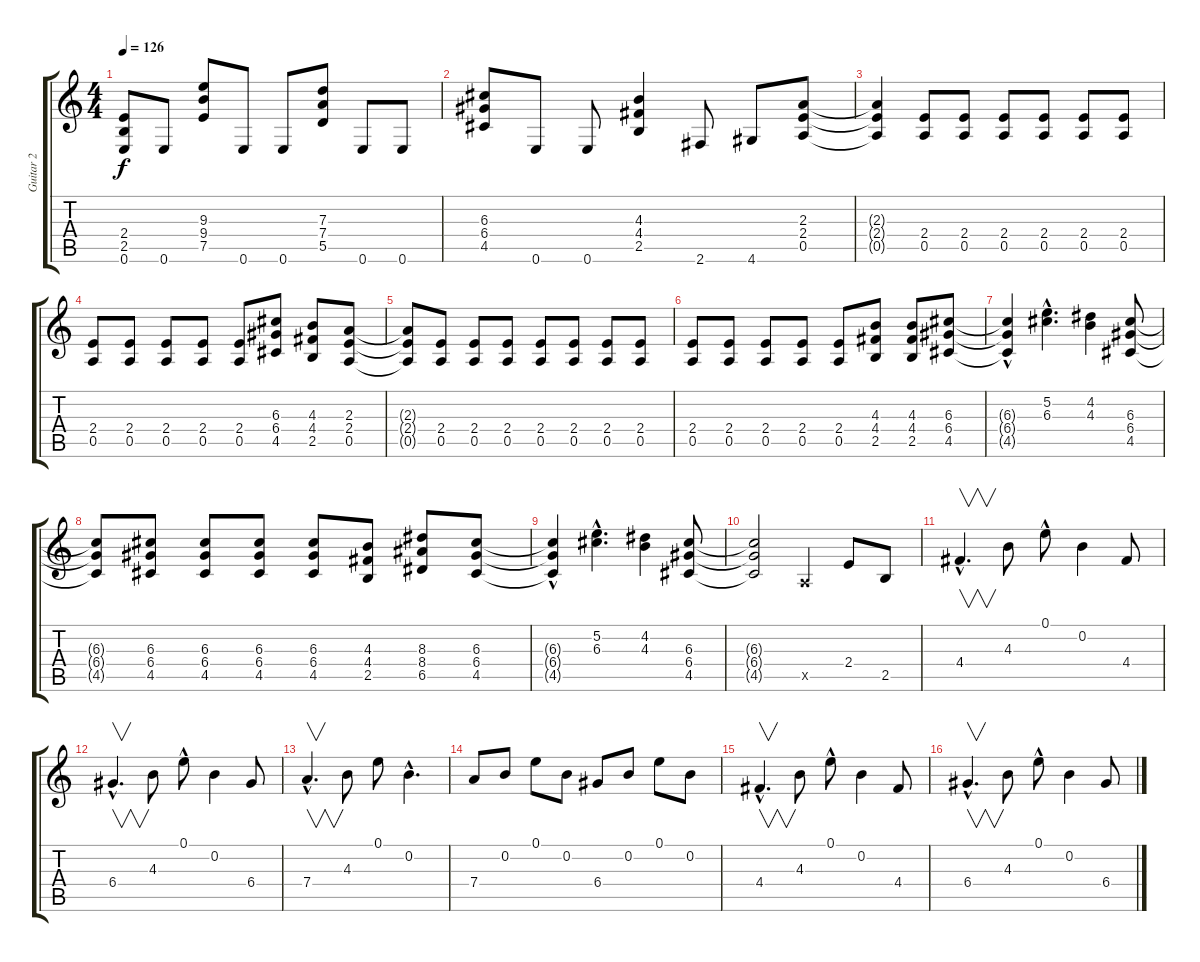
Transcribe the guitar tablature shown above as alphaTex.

\track ("Guitar 2" "Guitar 2") {instrument overdrivenguitar}
\staff {score tabs}
\tuning (E4 B3 G3 D3 A2 E2) {hide}
\ts (4 4)
\tempo 126
\clef g2
\ks c
(2.4{t} 2.5{t} 0.6{t}).8{dy f} 0.6.8 (9.3 9.4 7.5).8 0.6.8 0.6.8 (7.3 7.4 5.5).8 0.6.8 0.6.8 |
(6.3 6.4 4.5).8 0.6.8 0.6.8 (4.3 4.4 2.5).4 2.6.8 4.6.8 (2.3 2.4 0.5).8 |
(2.3{t} 2.4{t} 0.5{t}).4 (2.4 0.5).8 (2.4 0.5).8 (2.4 0.5).8 (2.4 0.5).8 (2.4 0.5).8 (2.4 0.5).8 |
(2.4 0.5).8 (2.4 0.5).8 (2.4 0.5).8 (2.4 0.5).8 (2.4 0.5).8 (6.3 6.4 4.5).8 (4.3 4.4 2.5).8 (2.3 2.4 0.5).8 |
(2.3{t} 2.4{t} 0.5{t}).8 (2.4 0.5).8 (2.4 0.5).8 (2.4 0.5).8 (2.4 0.5).8 (2.4 0.5).8 (2.4 0.5).8 (2.4 0.5).8 |
(2.4 0.5).8 (2.4 0.5).8 (2.4 0.5).8 (2.4 0.5).8 (2.4 0.5).8 (4.3 4.4 2.5).8 (4.3 4.4 2.5).8 (6.3 6.4 4.5).8 |
(6.3{t} 6.4{hac t} 4.5{hac t}).4 (5.2{hac} 6.3{hac}).4{d} (4.2 4.3).4 (6.3 6.4 4.5).8 |
(6.3{t} 6.4{t} 4.5{t}).8 (6.3 6.4 4.5).8 (6.3 6.4 4.5).8 (6.3 6.4 4.5).8 (6.3 6.4 4.5).8 (4.3 4.4 2.5).8 (8.3 8.4 6.5).8 (6.3 6.4 4.5).8 |
(6.3{t} 6.4{hac t} 4.5{hac t}).4 (5.2{hac} 6.3{hac}).4{d} (4.2 4.3).4 (6.3 6.4 4.5).8 |
(6.3{t} 6.4{t} 4.5{t}).2 0.5{x}.4 2.4.8 2.5.8 |
4.4{hac}.4{v d} 4.3.8 0.1{hac}.8 0.2.4 4.4.8 |
6.4{hac}.4{v d} 4.3.8 0.1{hac}.8 0.2.4 6.4.8 |
7.4{hac}.4{v d} 4.3.8 0.1.8 0.2{hac}.4{d} |
7.4.8 0.2.8 0.1.8 0.2.8 6.4.8 0.2.8 0.1.8 0.2.8 |
4.4{hac}.4{v d} 4.3.8 0.1{hac}.8 0.2.4 4.4.8 |
6.4{hac}.4{v d} 4.3.8 0.1{hac}.8 0.2.4 6.4.8
